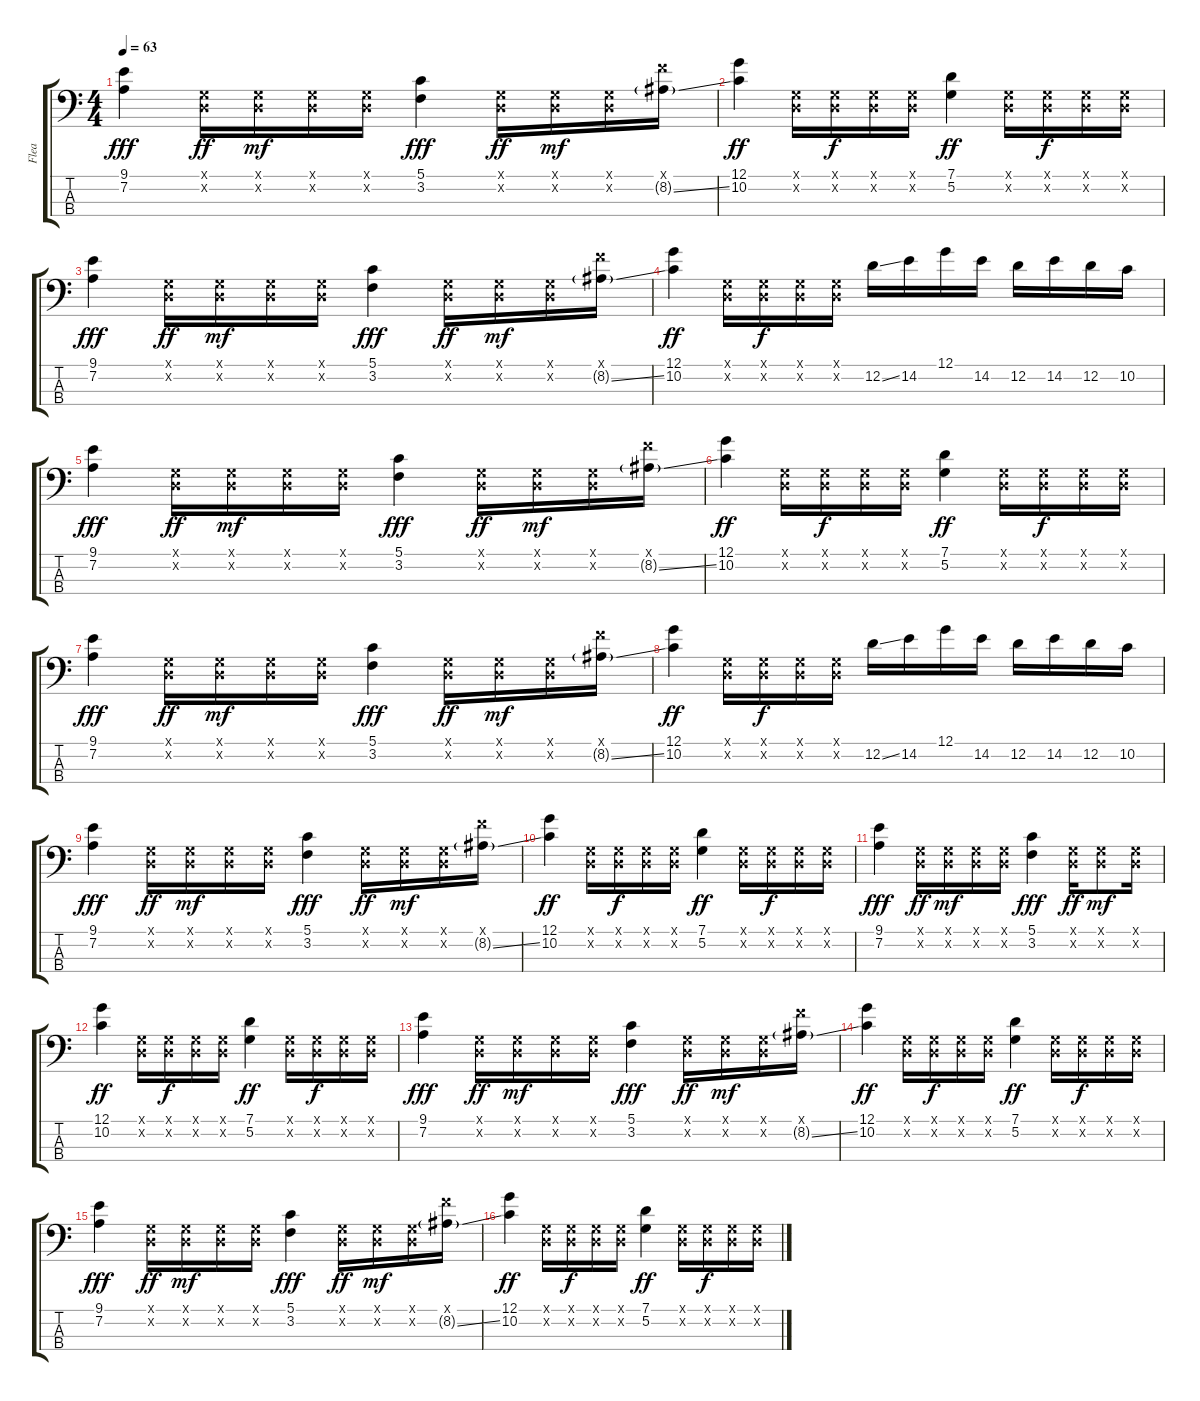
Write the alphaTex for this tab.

\track ("Flea" "Flea") {instrument electricbassfinger}
\staff {score tabs}
\tuning (G2 D2 A1 E1) {hide}
\ts (4 4)
\tempo 63
\clef f4
\ks c
(9.1 7.2).4{dy fff} (0.1{x} 0.2{x}).16{dy ff} (0.1{x} 0.2{x}).16{dy mf} (0.1{x} 0.2{x}).16 (0.1{x} 0.2{x}).16 (5.1 3.2).4{dy fff} (0.1{x} 0.2{x}).16{dy ff} (0.1{x} 0.2{x}).16{dy mf} (0.1{x} 0.2{x}).16 (10.1{x} 8.2{ss g}).16 |
(12.1 10.2).4{dy ff} (0.1{x} 0.2{x}).16 (0.1{x} 0.2{x}).16{dy f} (0.1{x} 0.2{x}).16 (0.1{x} 0.2{x}).16 (7.1 5.2).4{dy ff} (0.1{x} 0.2{x}).16 (0.1{x} 0.2{x}).16{dy f} (0.1{x} 0.2{x}).16 (0.1{x} 0.2{x}).16 |
(9.1 7.2).4{dy fff} (0.1{x} 0.2{x}).16{dy ff} (0.1{x} 0.2{x}).16{dy mf} (0.1{x} 0.2{x}).16 (0.1{x} 0.2{x}).16 (5.1 3.2).4{dy fff} (0.1{x} 0.2{x}).16{dy ff} (0.1{x} 0.2{x}).16{dy mf} (0.1{x} 0.2{x}).16 (10.1{x} 8.2{ss g}).16 |
(12.1 10.2).4{dy ff} (0.1{x} 0.2{x}).16 (0.1{x} 0.2{x}).16{dy f} (0.1{x} 0.2{x}).16 (0.1{x} 0.2{x}).16 12.2{ss}.16 14.2.16 12.1.16 14.2.16 12.2.16 14.2.16 12.2.16 10.2.16 |
(9.1 7.2).4{dy fff} (0.1{x} 0.2{x}).16{dy ff} (0.1{x} 0.2{x}).16{dy mf} (0.1{x} 0.2{x}).16 (0.1{x} 0.2{x}).16 (5.1 3.2).4{dy fff} (0.1{x} 0.2{x}).16{dy ff} (0.1{x} 0.2{x}).16{dy mf} (0.1{x} 0.2{x}).16 (10.1{x} 8.2{ss g}).16 |
(12.1 10.2).4{dy ff} (0.1{x} 0.2{x}).16 (0.1{x} 0.2{x}).16{dy f} (0.1{x} 0.2{x}).16 (0.1{x} 0.2{x}).16 (7.1 5.2).4{dy ff} (0.1{x} 0.2{x}).16 (0.1{x} 0.2{x}).16{dy f} (0.1{x} 0.2{x}).16 (0.1{x} 0.2{x}).16 |
(9.1 7.2).4{dy fff} (0.1{x} 0.2{x}).16{dy ff} (0.1{x} 0.2{x}).16{dy mf} (0.1{x} 0.2{x}).16 (0.1{x} 0.2{x}).16 (5.1 3.2).4{dy fff} (0.1{x} 0.2{x}).16{dy ff} (0.1{x} 0.2{x}).16{dy mf} (0.1{x} 0.2{x}).16 (10.1{x} 8.2{ss g}).16 |
(12.1 10.2).4{dy ff} (0.1{x} 0.2{x}).16 (0.1{x} 0.2{x}).16{dy f} (0.1{x} 0.2{x}).16 (0.1{x} 0.2{x}).16 12.2{ss}.16 14.2.16 12.1.16 14.2.16 12.2.16 14.2.16 12.2.16 10.2.16 |
(9.1 7.2).4{dy fff} (0.1{x} 0.2{x}).16{dy ff} (0.1{x} 0.2{x}).16{dy mf} (0.1{x} 0.2{x}).16 (0.1{x} 0.2{x}).16 (5.1 3.2).4{dy fff} (0.1{x} 0.2{x}).16{dy ff} (0.1{x} 0.2{x}).16{dy mf} (0.1{x} 0.2{x}).16 (10.1{x} 8.2{ss g}).16 |
(12.1 10.2).4{dy ff} (0.1{x} 0.2{x}).16 (0.1{x} 0.2{x}).16{dy f} (0.1{x} 0.2{x}).16 (0.1{x} 0.2{x}).16 (7.1 5.2).4{dy ff} (0.1{x} 0.2{x}).16 (0.1{x} 0.2{x}).16{dy f} (0.1{x} 0.2{x}).16 (0.1{x} 0.2{x}).16 |
(9.1 7.2).4{dy fff} (0.1{x} 0.2{x}).16{dy ff} (0.1{x} 0.2{x}).16{dy mf} (0.1{x} 0.2{x}).16 (0.1{x} 0.2{x}).16 (5.1 3.2).4{dy fff} (0.1{x} 0.2{x}).16{dy ff} (0.1{x} 0.2{x}).8{dy mf} (0.1{x} 0.2{x}).16 |
(12.1 10.2).4{dy ff} (0.1{x} 0.2{x}).16 (0.1{x} 0.2{x}).16{dy f} (0.1{x} 0.2{x}).16 (0.1{x} 0.2{x}).16 (7.1 5.2).4{dy ff} (0.1{x} 0.2{x}).16 (0.1{x} 0.2{x}).16{dy f} (0.1{x} 0.2{x}).16 (0.1{x} 0.2{x}).16 |
(9.1 7.2).4{dy fff} (0.1{x} 0.2{x}).16{dy ff} (0.1{x} 0.2{x}).16{dy mf} (0.1{x} 0.2{x}).16 (0.1{x} 0.2{x}).16 (5.1 3.2).4{dy fff} (0.1{x} 0.2{x}).16{dy ff} (0.1{x} 0.2{x}).16{dy mf} (0.1{x} 0.2{x}).16 (10.1{x} 8.2{ss g}).16 |
(12.1 10.2).4{dy ff} (0.1{x} 0.2{x}).16 (0.1{x} 0.2{x}).16{dy f} (0.1{x} 0.2{x}).16 (0.1{x} 0.2{x}).16 (7.1 5.2).4{dy ff} (0.1{x} 0.2{x}).16 (0.1{x} 0.2{x}).16{dy f} (0.1{x} 0.2{x}).16 (0.1{x} 0.2{x}).16 |
(9.1 7.2).4{dy fff} (0.1{x} 0.2{x}).16{dy ff} (0.1{x} 0.2{x}).16{dy mf} (0.1{x} 0.2{x}).16 (0.1{x} 0.2{x}).16 (5.1 3.2).4{dy fff} (0.1{x} 0.2{x}).16{dy ff} (0.1{x} 0.2{x}).16{dy mf} (0.1{x} 0.2{x}).16 (10.1{x} 8.2{ss g}).16 |
(12.1 10.2).4{dy ff} (0.1{x} 0.2{x}).16 (0.1{x} 0.2{x}).16{dy f} (0.1{x} 0.2{x}).16 (0.1{x} 0.2{x}).16 (7.1 5.2).4{dy ff} (0.1{x} 0.2{x}).16 (0.1{x} 0.2{x}).16{dy f} (0.1{x} 0.2{x}).16 (0.1{x} 0.2{x}).16
